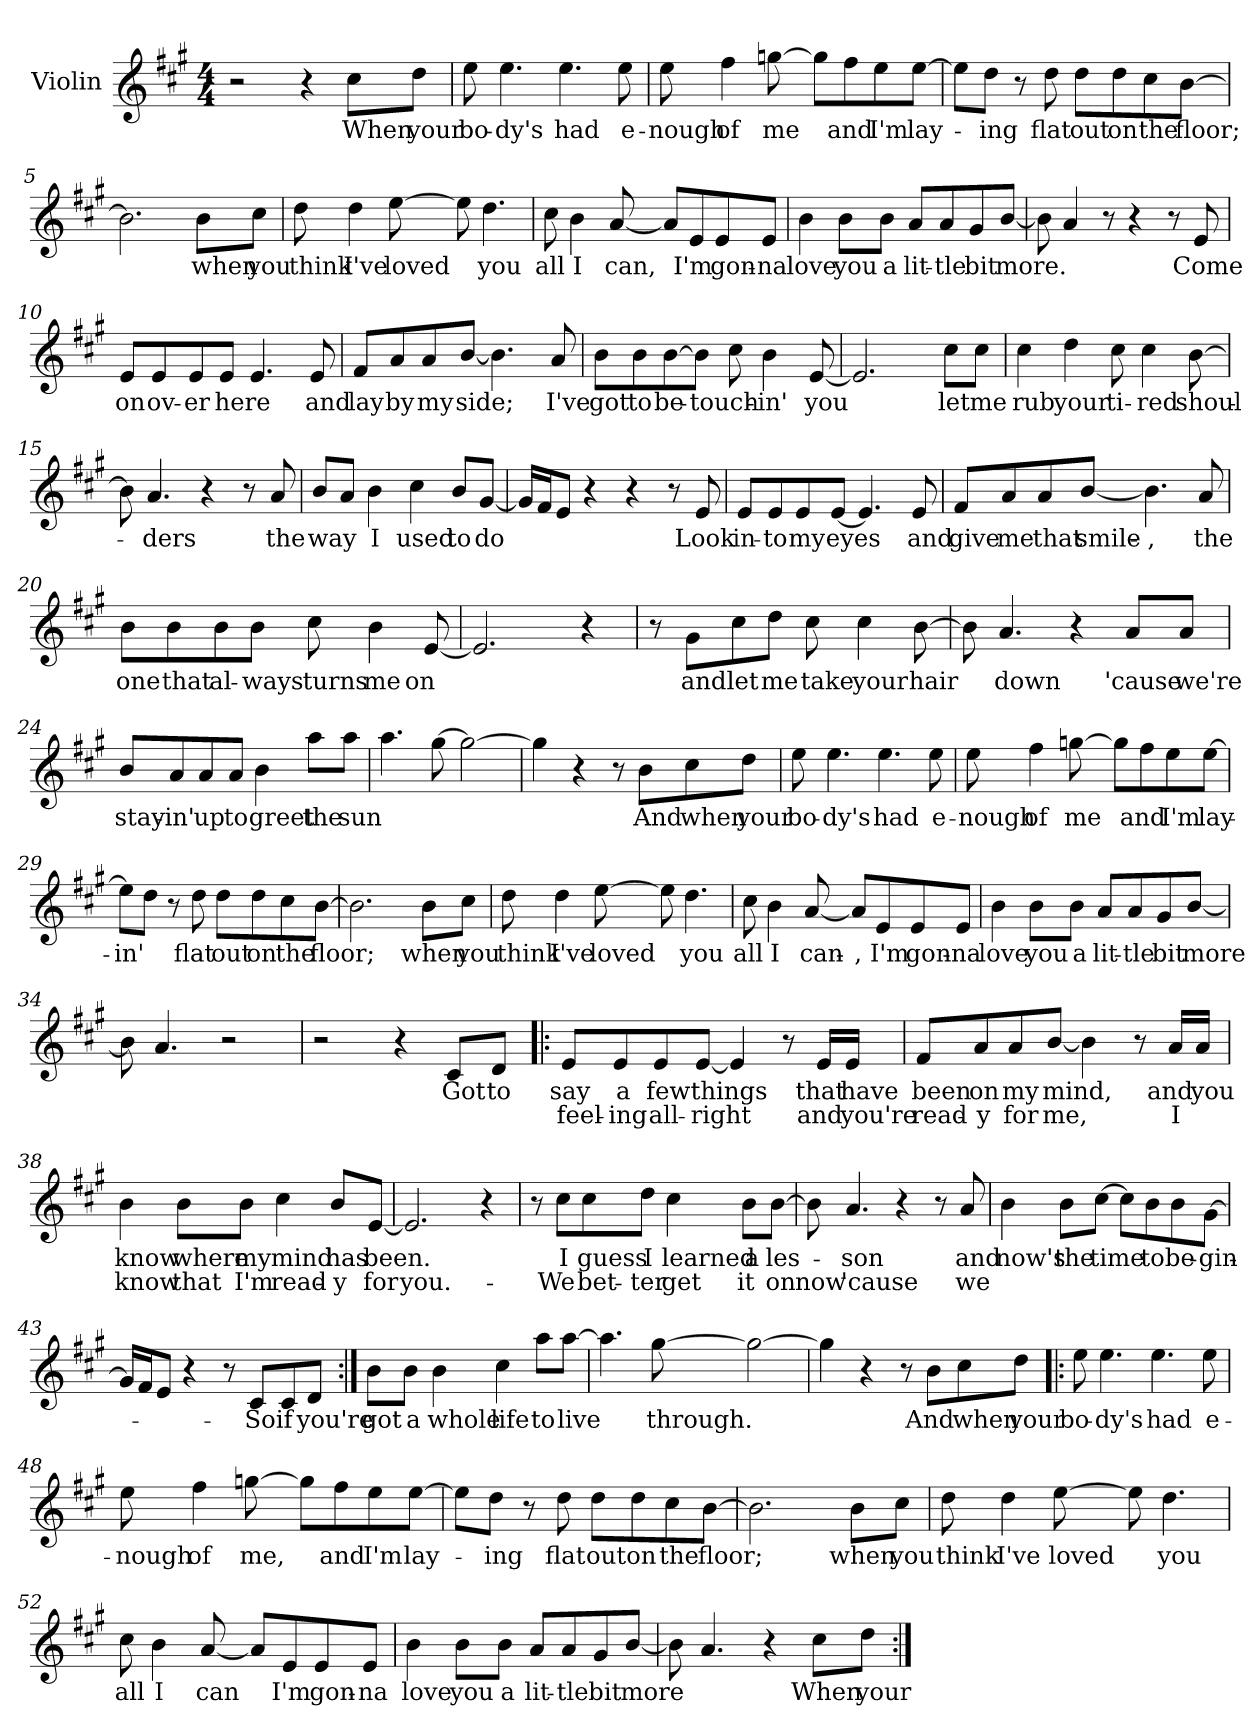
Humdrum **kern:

**kern	**text	**text
*part1	*part1	*part1
*staff1	*staff1	*staff1
*I"Violin	*	*
*I'Vln	*	*
*clefG2	*	*
*k[f#c#g#]	*	*
*A:	*	*
*M4/4	*	*
=1	=1	=1
2r	.	.
4r	.	.
8cc#\L	When	.
8dd\J	your	.
=2	=2	=2
8ee\	bo-	.
4.ee\	-dy's	.
4.ee\	had	.
8ee\	e-	.
=3	=3	=3
8ee\	-nough	.
4ff#\	of	.
[8ggn\	me	.
8gg\L]	.	.
8ff#\	and	.
8ee\	I'm	.
[8ee\J	lay-	.
=4	=4	=4
8ee\L]	.	.
8dd\J	-ing	.
8r	.	.
8dd\	flat	.
8dd\L	out	.
8dd\	on	.
8cc#\	the	.
[8b\J	floor;	.
!!LO:LB:g=z
=5	=5	=5
2.b\]	.	.
8b\L	when	.
8cc#\J	you	.
=6	=6	=6
8dd\	think	.
4dd\	I've	.
[8ee\	loved	.
8ee\]	.	.
4.dd\	you	.
=7	=7	=7
8cc#\	all	.
4b\	I	.
[8a/	can,	.
8a/L]	.	.
8e/	I'm	.
8e/	gon-	.
8e/J	-na	.
=8	=8	=8
4b\	love	.
8b\L	you	.
8b\J	a	.
8a/L	lit-	.
8a/	-tle	.
8g#/	bit	.
[8b/J	more.	.
!!LO:LB:g=z
=9	=9	=9
8b\]	.	.
4a/	.	.
8r	.	.
4r	.	.
8r	.	.
8e/	Come	.
=10	=10	=10
8e/L	on	.
8e/	ov-	.
8e/	-er	.
8e/J	here	.
4.e/	.	.
8e/	and	.
=11	=11	=11
8f#/L	lay	.
8a/	by	.
8a/	my	.
[8b/J	side;	.
4.b\]	.	.
8a/	I've	.
=12	=12	=12
8b\L	got	.
8b\	to	.
[8b\	be-	.
8b\J]	-touch-	.
8cc#\	.	.
4b\	-in'	.
[8e/	you	.
!!LO:LB:g=z
=13	=13	=13
2.e/]	.	.
8cc#\L	let	.
8cc#\J	me	.
=14	=14	=14
4cc#\	rub	.
4dd\	your	.
8cc#\	ti-	.
4cc#\	-red	.
[8b\	shoul-	.
=15	=15	=15
8b\]	.	.
4.a/	-ders	.
4r	.	.
8r	.	.
8a/	the	.
=16	=16	=16
8b/L	way	.
8a/J	.	.
4b\	I	.
4cc#\	used	.
8b/L	to	.
[8g#/J	do	.
!!LO:LB:g=z
=17	=17	=17
16g#/LL]	.	.
16f#/J	.	.
8e/J	.	.
4r	.	.
4r	.	.
8r	.	.
8e/	Look	.
=18	=18	=18
8e/L	in-	.
8e/	-to	.
8e/	my	.
[8e/J	eyes	.
4.e/]	.	.
8e/	and	.
=19	=19	=19
8f#/L	give	.
8a/	me	.
8a/	that	.
[8b/J	smile-	.
4.b\]	-,	.
8a/	the	.
=20	=20	=20
8b\L	one	.
8b\	that	.
8b\	al-	.
8b\J	-ways	.
8cc#\	turns	.
4b\	me	.
[8e/	on	.
!!LO:LB:g=z
=21	=21	=21
2.e/]	.	.
4r	.	.
=22	=22	=22
8r	.	.
8g#\L	and	.
8cc#\	let	.
8dd\J	me	.
8cc#\	take	.
4cc#\	your	.
[8b\	hair	.
=23	=23	=23
8b\]	.	.
4.a/	down	.
4r	.	.
8a/L	'cause	.
8a/J	we're	.
=24	=24	=24
8b/L	stay-	.
8a/	-in'	.
8a/	up	.
8a/J	to	.
4b\	greet	.
8aa\L	the	.
8aa\J	sun	.
=25	=25	=25
4.aa\	.	.
[8gg#\	.	.
2gg#\_	.	.
!!LO:LB:g=z
=26	=26	=26
4gg#\]	.	.
4r	.	.
8r	.	.
8b\L	And	.
8cc#\	when	.
8dd\J	your	.
=27	=27	=27
8ee\	bo-	.
4.ee\	-dy's	.
4.ee\	had	.
8ee\	e-	.
=28	=28	=28
8ee\	-nough	.
4ff#\	of	.
[8ggn\	me	.
8gg\L]	.	.
8ff#\	and	.
8ee\	I'm	.
[8ee\J	lay-	.
=29	=29	=29
8ee\L]	-in'	.
8dd\J	.	.
8r	.	.
8dd\	flat	.
8dd\L	out	.
8dd\	on	.
8cc#\	the	.
[8b\J	floor;	.
!!LO:PB:g=z
=30	=30	=30
2.b\]	.	.
8b\L	when	.
8cc#\J	you	.
=31	=31	=31
8dd\	think	.
4dd\	I've	.
[8ee\	loved	.
8ee\]	.	.
4.dd\	you	.
=32	=32	=32
8cc#\	all	.
4b\	I	.
[8a/	can-	.
8a/L]	-,	.
8e/	I'm	.
8e/	gon-	.
8e/J	-na	.
=33	=33	=33
4b\	love	.
8b\L	you	.
8b\J	a	.
8a/L	lit-	.
8a/	-tle	.
8g#/	bit	.
[8b/J	more	.
=34	=34	=34
8b\]	.	.
4.a/	.	.
2r	.	.
!!LO:LB:g=z
=35	=35	=35
2r	.	.
4r	.	.
8c#/L	Got	.
8d/J	to	.
=36!|:	=36!|:	=36!|:
8e/L	say	feel-
8e/	a	-ing
8e/	few	all-
[8e/J	things	-right
4e/]	.	.
8r	.	.
16e/LL	that	and
16e/JJ	have	you're
=37	=37	=37
8f#/L	been	read-
8a/	on	-y
8a/	my	for
[8b/J	mind,	me,
4b\]	.	.
8r	.	.
16a/LL	and	I
16a/JJ	you	.
!!LO:LB:g=z
=38	=38	=38
4b\	know	know
8b\L	where	that
8b\J	my	I'm
4cc#\	mind	read-
8b/L	has	-y
[8e/J	been.	for
=39	=39	=39
2.e/]	.	you.-
4r	.	.
=40	=40	=40
8r	.	.
8cc#\L	I	-We
8cc#\	guess	bet-
8dd\J	I	-ter
4cc#\	learned	get
8b\L	a	it
[8b\J	les-	on
=41	=41	=41
8b\]	.	now
4.a/	-son	'cause
4r	.	.
8r	.	.
8a/	and	we
!!LO:LB:g=z
=42	=42	=42
4b\	now's	.
8b\L	the	.
[8cc#\J	time	.
8cc#\L]	.	.
8b\	to	.
8b\	be-	.
[8g#\J	-gin-	.
=43	=43	=43
16g#/LL]	.	.
16f#/J	.	.
8e/J	.	.
4r	.	.
8r	.	.
8c#/L	-So	.
8c#/	if	.
8d/J	you're	.
=44:|!	=44:|!	=44:|!
8b\L	got	.
8b\J	a	.
4b\	whole	.
4cc#\	life	.
8aa\L	to	.
[8aa\J	live	.
=45	=45	=45
4.aa\]	.	.
[8gg#\	through.	.
2gg#\_	.	.
!!LO:LB:g=z
=46	=46	=46
4gg#\]	.	.
4r	.	.
8r	.	.
8b\L	And	.
8cc#\	when	.
8dd\J	your	.
=47!|:	=47!|:	=47!|:
8ee\	bo-	.
4.ee\	-dy's	.
4.ee\	had	.
8ee\	e-	.
=48	=48	=48
8ee\	-nough	.
4ff#\	of	.
[8ggn\	me,	.
8gg\L]	.	.
8ff#\	and	.
8ee\	I'm	.
[8ee\J	lay-	.
=49	=49	=49
8ee\L]	.	.
8dd\J	-ing	.
8r	.	.
8dd\	flat	.
8dd\L	out	.
8dd\	on	.
8cc#\	the	.
[8b\J	floor;	.
!!LO:LB:g=z
=50	=50	=50
2.b\]	.	.
8b\L	when	.
8cc#\J	you	.
=51	=51	=51
8dd\	think	.
4dd\	I've	.
[8ee\	loved	.
8ee\]	.	.
4.dd\	you	.
=52	=52	=52
8cc#\	all	.
4b\	I	.
[8a/	can	.
8a/L]	.	.
8e/	I'm	.
8e/	gon-	.
8e/J	-na	.
=53	=53	=53
4b\	love	.
8b\L	you	.
8b\J	a	.
8a/L	lit-	.
8a/	-tle	.
8g#/	bit	.
[8b/J	more	.
!!LO:LB:g=z
=54	=54	=54
8b\]	.	.
4.a/	.	.
4r	.	.
8cc#\L	When	.
8dd\J	your	.
=:|!	=:|!	=:|!
*-	*-	*-
